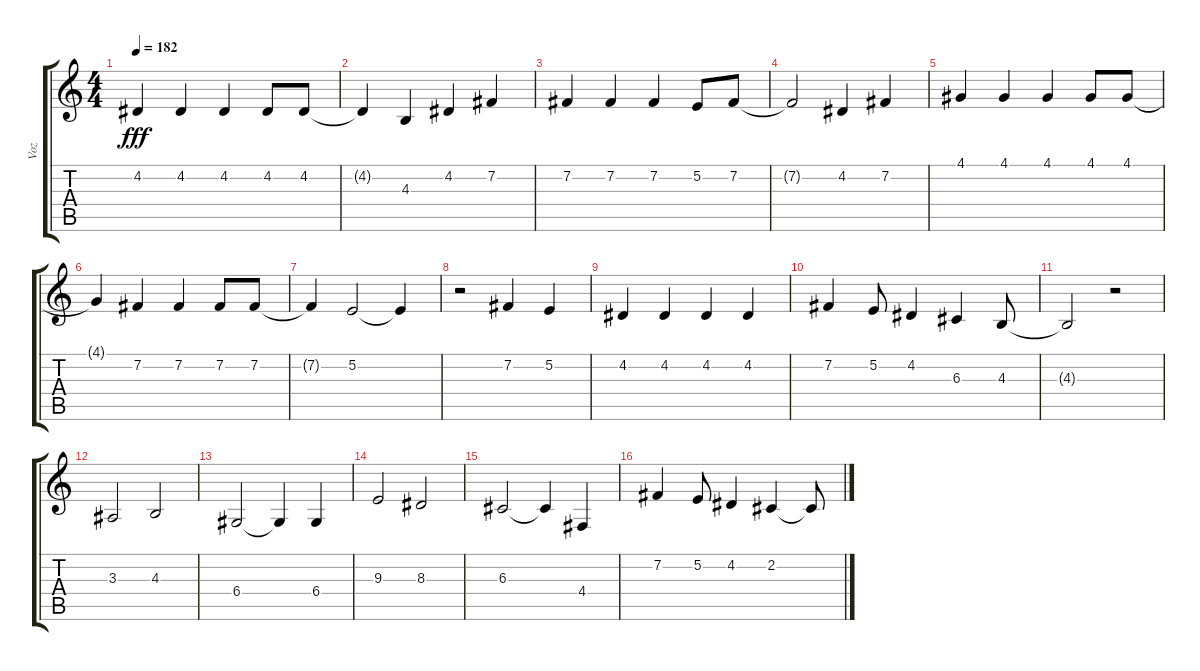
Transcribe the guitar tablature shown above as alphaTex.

\track ("Voz" "Voz") {instrument lead1square}
\staff {score tabs}
\tuning (E4 B3 G3 D3 A2 E2) {hide}
\ts (4 4)
\tempo 182
\clef g2
\ks c
4.2.4{dy fff} 4.2.4 4.2.4 4.2.8 4.2.8 |
4.2{t}.4 4.3.4 4.2.4 7.2.4 |
7.2.4 7.2.4 7.2.4 5.2.8 7.2.8 |
7.2{t}.2 4.2.4 7.2.4 |
4.1.4 4.1.4 4.1.4 4.1.8 4.1.8 |
4.1{t}.4 7.2.4 7.2.4 7.2.8 7.2.8 |
7.2{t}.4 5.2.2 5.2{t}.4 |
r.2 7.2.4 5.2.4 |
4.2.4 4.2.4 4.2.4 4.2.4 |
7.2.4 5.2.8 4.2.4 6.3.4 4.3.8 |
4.3{t}.2 r.2 |
3.3.2 4.3.2 |
6.4.2 6.4{t}.4 6.4.4 |
9.3.2 8.3.2 |
6.3.2 6.3{t}.4 4.4.4 |
7.2.4 5.2.8 4.2.4 2.2.4 2.2{t}.8
